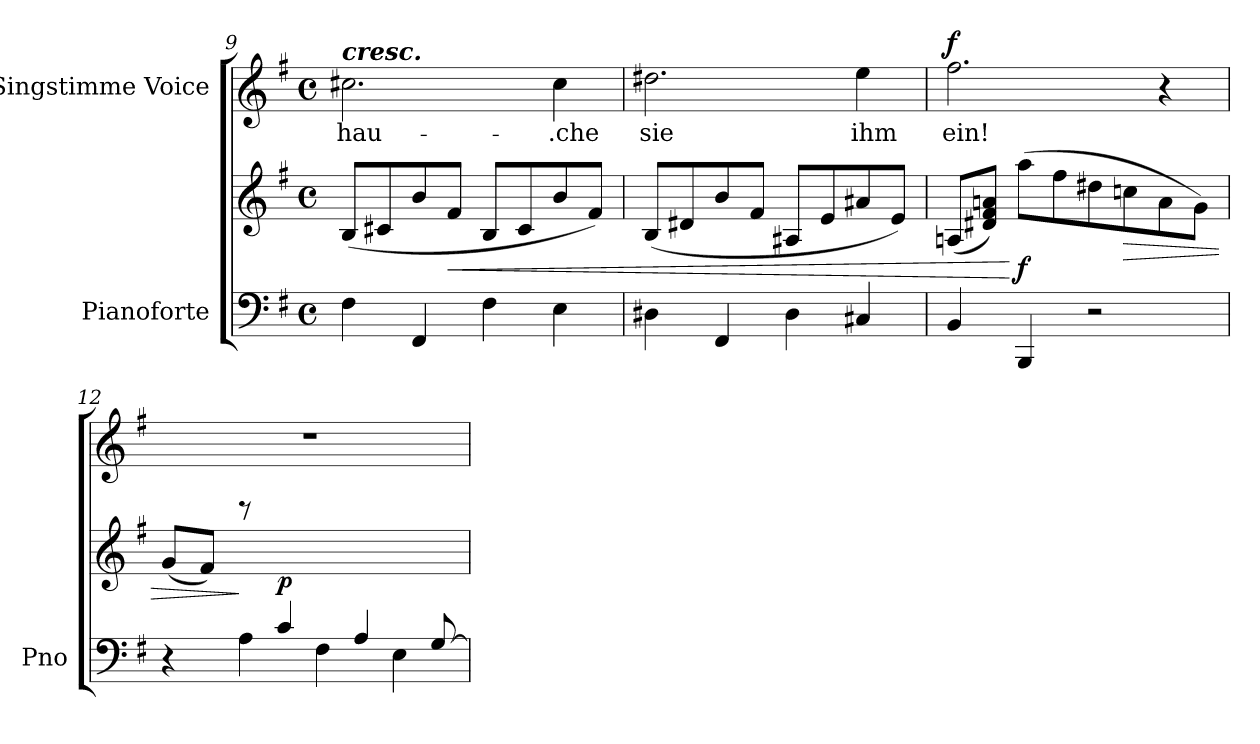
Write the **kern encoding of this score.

**kern	**kern	**dynam	**kern	**text	**dynam
*part2	*part2	*part2	*part1	*part1	*part1
*staff3	*staff2	*staff2/3	*staff1	*staff1	*staff1
*I"Pianoforte	*	*	*I"Singstimme Voice	*	*
*I'Pno	*	*	*	*	*
!!LO:LB:g=z
*clefF4	*clefG2	*	*clefG2	*	*
*k[f#]	*k[f#]	*	*k[f#]	*	*
*M4/4	*M4/4	*	*M4/4	*	*
*met(c)	*met(c)	*	*met(c)	*	*
=9	=9	=9	=9	=9	=9
!	!	!	!LO:TX:a:Bi:t=cresc.	!	!
!	!	!	!	!LO:LY:b	!
4F#\	(>8B/L	.	2.cc#X\	hau-	.
.	8c#X/	.	.	.	.
4FF#/	8b/	.	.	.	.
!	!	!LO:HP:b	!	!	!
.	8f#/J	<	.	.	.
4F#\	8B/L	.	.	.	.
.	8c#/	.	.	.	.
!	!	!	!	!LO:LY:b	!
4E\	8b/	.	4cc#\	-.che	.
.	8f#/J)	.	.	.	.
=10	=10	=10	=10	=10	=10
!	!	!	!	!LO:LY:b	!
4D#X\	(>8B/L	.	2.dd#X\	sie	.
.	8d#X/	.	.	.	.
4FF#/	8b/	.	.	.	.
.	8f#/J	.	.	.	.
4D#\	8A#X/L	.	.	.	.
.	8e/	.	.	.	.
!	!	!	!	!LO:LY:b	!
4C#X/	8a#X/	.	4ee\	ihm	.
.	8e/J)	.	.	.	.
=11	=11	=11	=11	=11	=11
!	!	!	!	!LO:LY:b	!LO:DY:a
4BB/	(<8An/L	.	2.ff#\	ein!	f
.	8d#X/ 8f#/ 8an/J)	.	.	.	.
!	!	!LO:DY:n=1:b	!	!	!
4BBB/	(>8aa\L	[ f	.	.	.
.	8ff#\	.	.	.	.
2r	8dd#X\	.	.	.	.
!	!	!LO:HP:b	!	!	!
.	8ccn\	>	.	.	.
.	8a\	.	4r	.	.
.	8g\J)	.	.	.	.
=12	=12	=12	=12	=12	=12
*^	*	*	*	*	*
4.ryy	4r	(<8g/L	.	1r	.	.
.	.	8f#/J)	.	.	.	.
.	4A\	8rccc	]	.	.	.
!	!	!	!LO:DY:b	!	!	!
4c/	.	2ryy	p	.	.	.
.	4F#\	.	.	.	.	.
4A/	.	.	.	.	.	.
.	4E\	.	.	.	.	.
[8G/	.	8ryy	.	.	.	.
*v	*v	*	*	*	*	*
=	=	=	=	=	=
*-	*-	*-	*-	*-	*-
